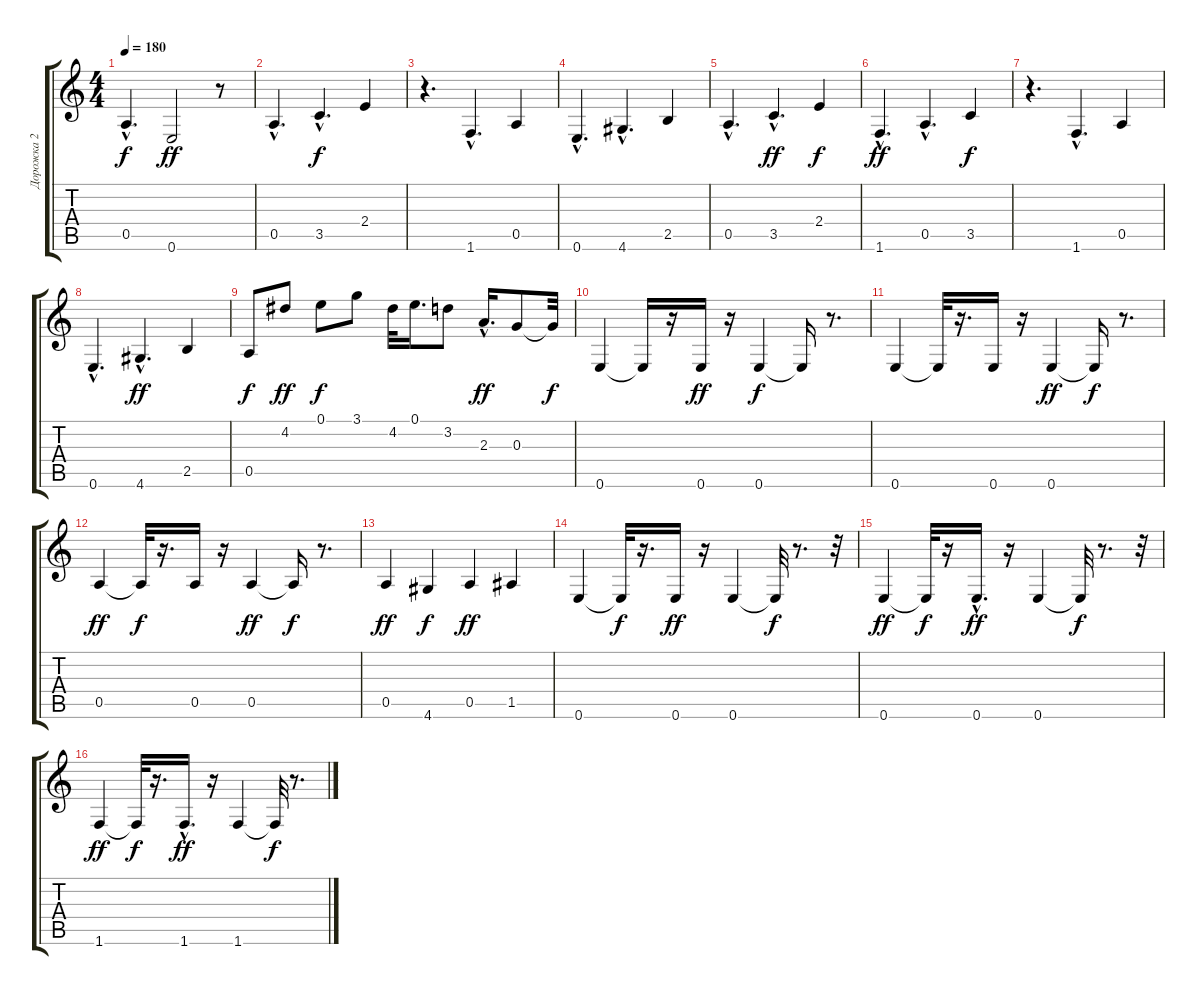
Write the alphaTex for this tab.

\track ("Дорожка 2" "Дорожка 2") {instrument electricbassfinger}
\staff {score tabs}
\tuning (E4 B3 G3 D3 A2 E2) {hide}
\ts (4 4)
\tempo 180
\clef g2
\ks c
0.5{hac}.4{d dy f} 0.6.2{dy ff} r.8 |
0.5{hac}.4{d} 3.5{hac}.4{d dy f} 2.4.4 |
r.4{d} 1.6{hac}.4{d} 0.5.4 |
0.6{hac}.4{d} 4.6{hac}.4{d} 2.5.4 |
0.5{hac}.4{d} 3.5{hac}.4{d dy ff} 2.4.4{dy f} |
1.6{hac}.4{d dy ff} 0.5{hac}.4{d} 3.5.4{dy f} |
r.4{d} 1.6{hac}.4{d} 0.5.4 |
0.6{hac}.4{d} 4.6{hac}.4{d dy ff} 2.5.4 |
0.5.8{dy f} 4.2.8{dy ff} 0.1.8{dy f} 3.1.8 4.2.32 0.1.16{d} 3.2.8 2.3{hac}.16{d dy ff} 0.3.8 0.3{t}.32{dy f} |
0.6.4 0.6{t}.16 r.16 0.6.16{dy ff} r.16 0.6.4{dy f} 0.6{t}.16 r.8{d} |
0.6.4 0.6{t}.32 r.16{d} 0.6.16 r.16 0.6.4{dy ff} 0.6{t}.16{dy f} r.8{d} |
0.5.4{dy ff} 0.5{t}.32{dy f} r.16{d} 0.5.16 r.16 0.5.4{dy ff} 0.5{t}.16{dy f} r.8{d} |
0.5.4{dy ff} 4.6.4{dy f} 0.5.4{dy ff} 1.5.4 |
0.6.4 0.6{t}.32{dy f} r.16{d} 0.6.16{dy ff} r.16 0.6.4 0.6{t}.32{dy f} r.8{d} r.32 |
0.6.4{dy ff} 0.6{t}.32{dy f} r.16 0.6{hac}.16{d dy ff} r.16 0.6.4 0.6{t}.32{dy f} r.8{d} r.32 |
1.6.4{dy ff} 1.6{t}.32{dy f} r.16{d} 1.6{hac}.16{d dy ff} r.16 1.6.4 1.6{t}.32{dy f} r.8{d}
